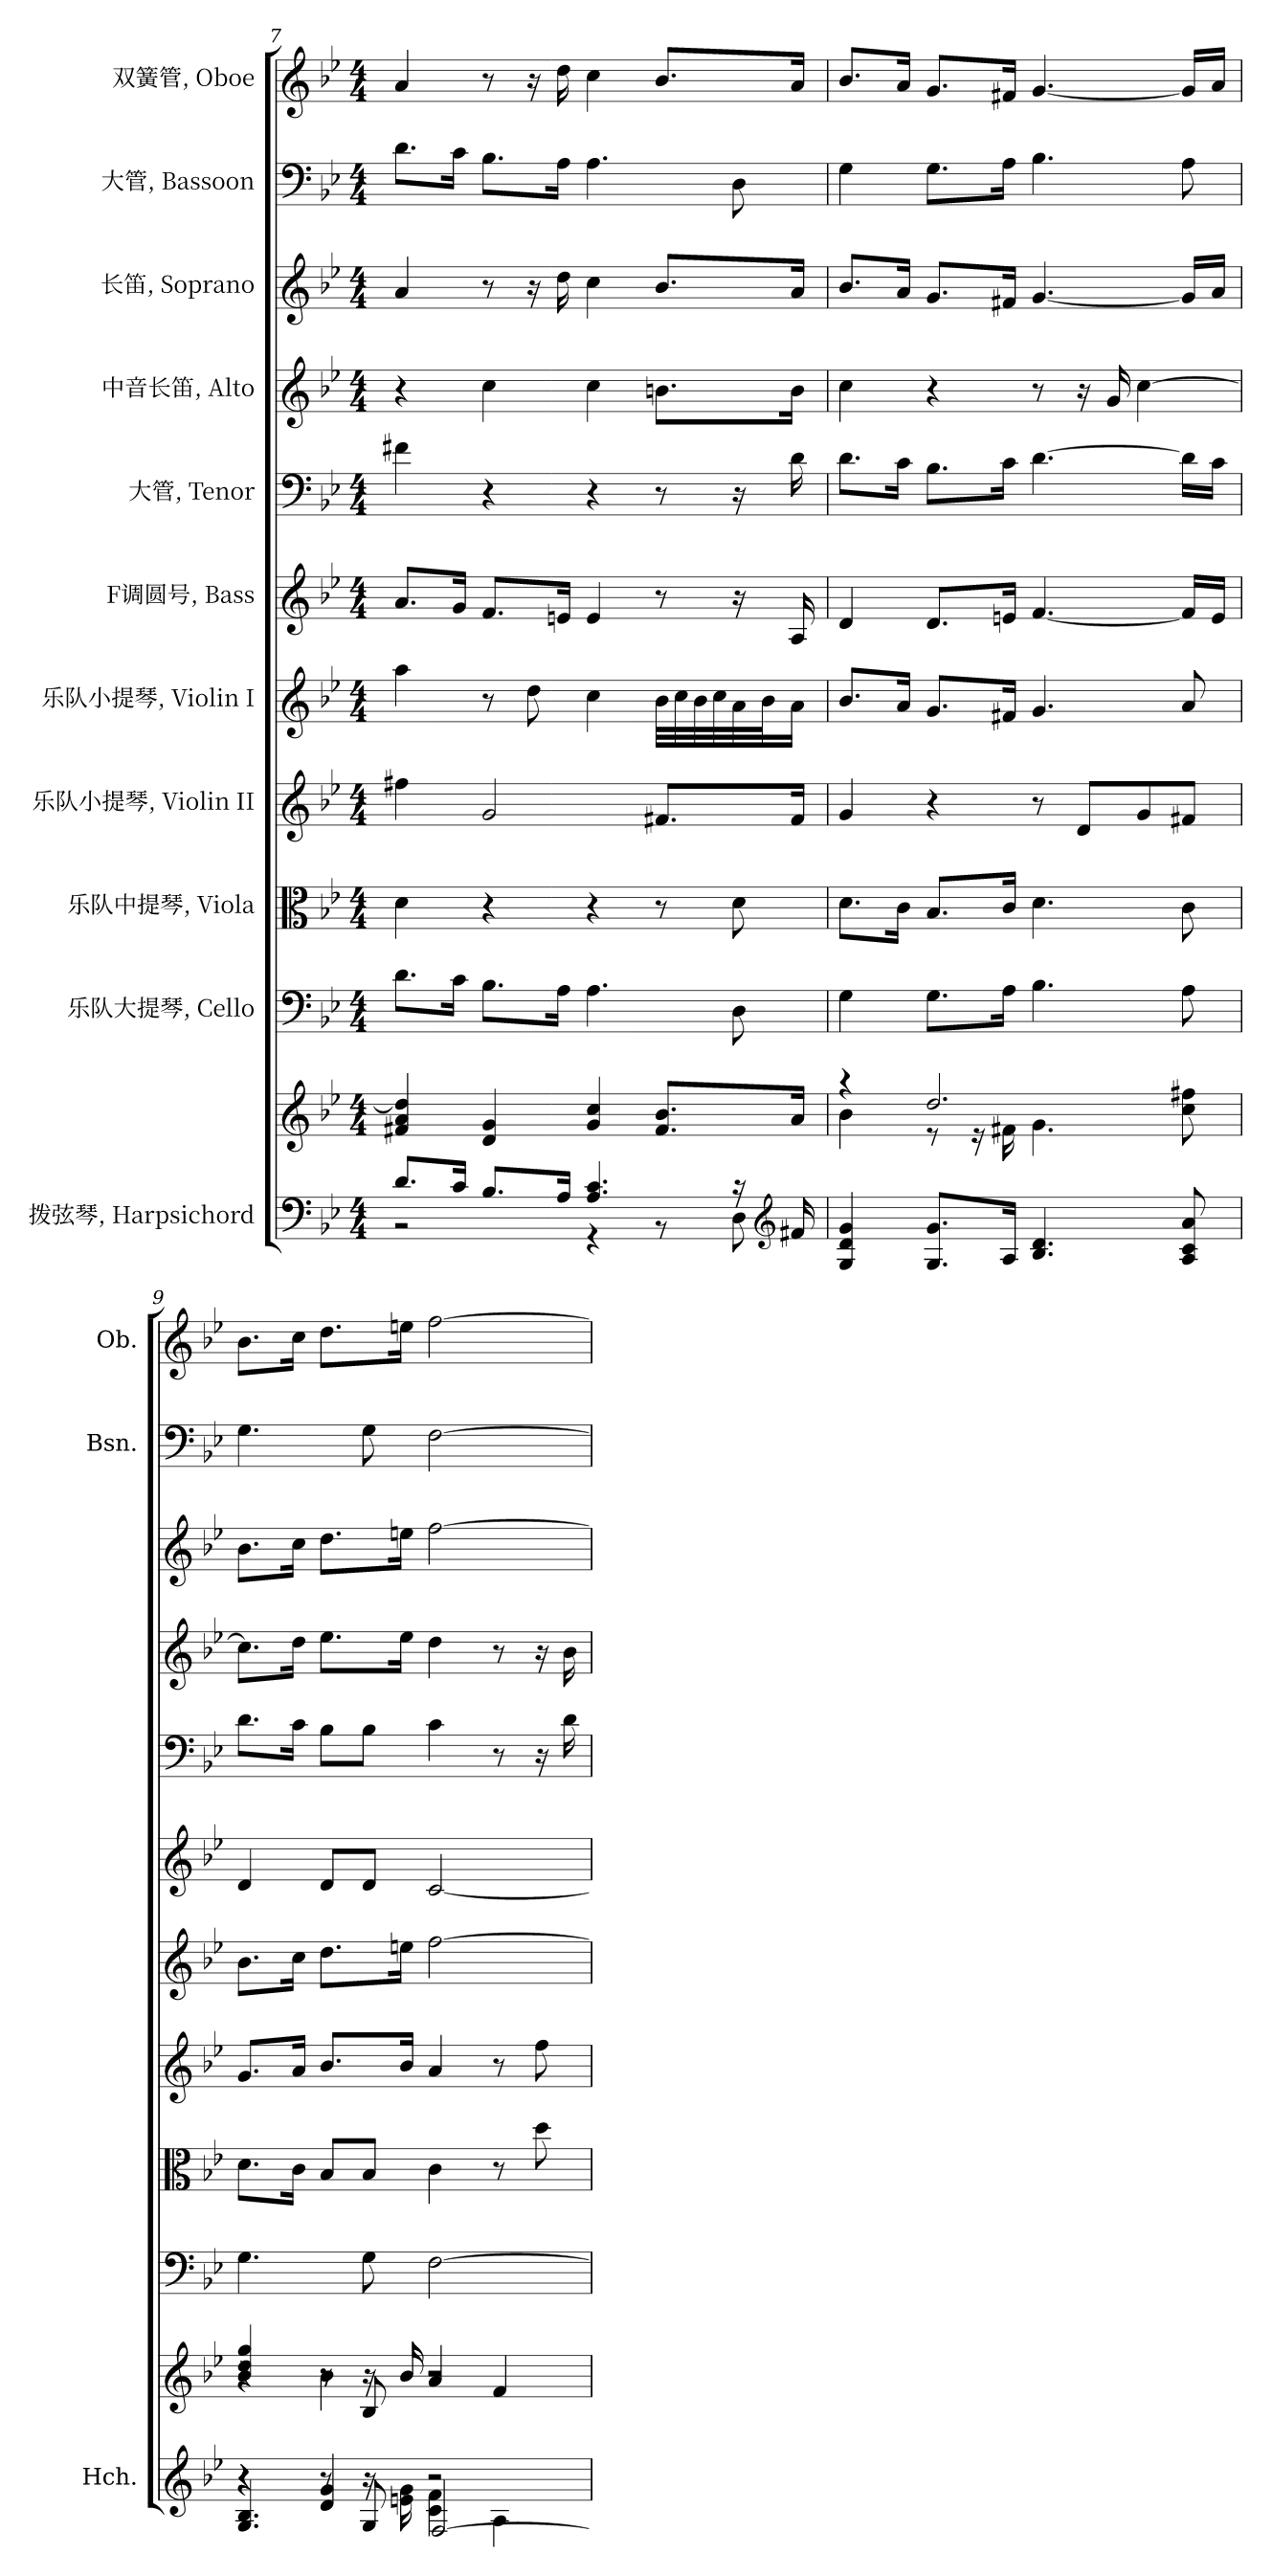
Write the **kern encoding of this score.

**kern	**kern	**kern	**kern	**kern	**kern	**kern	**kern	**kern	**kern	**kern	**kern
*part11	*part11	*part10	*part9	*part8	*part7	*part6	*part5	*part4	*part3	*part2	*part1
*staff12	*staff11	*staff10	*staff9	*staff8	*staff7	*staff6	*staff5	*staff4	*staff3	*staff2	*staff1
*I"拨弦琴, Harpsichord	*	*I"乐队大提琴, Cello	*I"乐队中提琴, Viola	*I"乐队小提琴, Violin II	*I"乐队小提琴, Violin I	*I"F调圆号, Bass	*I"大管, Tenor	*I"中音长笛, Alto	*I"长笛, Soprano	*I"大管, Bassoon	*I"双簧管, Oboe
*I'Hch.	*	*	*	*	*	*	*	*	*	*I'Bsn.	*I'Ob.
!!LO:PB:g=z
*clefF4	*clefG2	*clefF4	*clefC3	*clefG2	*clefG2	*clefG2	*clefF4	*clefG2	*clefG2	*clefF4	*clefG2
*	*	*	*	*	*	*ITrd4c7	*	*ITrd3c5	*	*	*
*k[b-e-]	*k[b-e-]	*k[b-e-]	*k[b-e-]	*k[b-e-]	*k[b-e-]	*k[b-e-a-]	*k[b-e-]	*k[b-]	*k[b-e-]	*k[b-e-]	*k[b-e-]
*M4/4	*M4/4	*M4/4	*M4/4	*M4/4	*M4/4	*M4/4	*M4/4	*M4/4	*M4/4	*M4/4	*M4/4
=7	=7	=7	=7	=7	=7	=7	=7	=7	=7	=7	=7
*^	*	*	*	*	*	*	*	*	*	*	*
8.d/L	2r	4f#X/ 4a/ 4dd/]	8.d\L	4d\	4ff#X\	4aa\	8.d/L	4f#X\	4r	4a/	8.d\L	4a/
16c/Jk	.	.	16c\Jk	.	.	.	16c/Jk	.	.	.	16c\Jk	.
8.B-/L	.	4d/ 4g/	8.B-\L	4r	2g/	8r	8.B-/L	4r	4g\	8r	8.B-\L	8r
.	.	.	.	.	.	8dd\	.	.	.	16r	.	16r
16A/Jk	.	.	16A\Jk	.	.	.	16An/Jk	.	.	16dd\	16A\Jk	16dd\
4.A/ 4.c/	4r	4g/ 4cc/	4.A\	4r	.	4cc\	4A/	4r	4g\	4cc\	4.A\	4cc\
.	8r	8.f#/ 8.b-/L	.	8r	8.f#X/L	32b-\LLL	8r	8r	8.f#X\L	8.b-/L	.	8.b-/L
.	.	.	.	.	.	32cc\	.	.	.	.	.	.
.	.	.	.	.	.	32b-\	.	.	.	.	.	.
.	.	.	.	.	.	32cc\	.	.	.	.	.	.
16r	8D\	.	8D\	8d\	.	32a\	16r	16r	.	.	8D\	.
.	.	.	.	.	.	32b-\J	.	.	.	.	.	.
*clefG2	*	*	*	*	*	*	*	*	*	*	*	*
16f#X/	.	16a/Jk	.	.	16f#/Jk	16a\JJ	16D/	16d\	16f#\Jk	16a/Jk	.	16a/Jk
*v	*v	*	*	*	*	*	*	*	*	*	*	*
=8	=8	=8	=8	=8	=8	=8	=8	=8	=8	=8	=8
*	*^	*	*	*	*	*	*	*	*	*	*
4G/ 4d/ 4g/	4r	4b-\	4G\	8.d\L	4g/	8.b-/L	4G/	8.d\L	4g\	8.b-/L	4G\	8.b-/L
.	.	.	.	16c\Jk	.	16a/Jk	.	16c\Jk	.	16a/Jk	.	16a/Jk
8.G/ 8.g/L	2.dd/	8r	8.G\L	8.B-/L	4r	8.g/L	8.G/L	8.B-\L	4r	8.g/L	8.G\L	8.g/L
.	.	16r	.	.	.	.	.	.	.	.	.	.
16A/Jk	.	16f#X\	16A\Jk	16c/Jk	.	16f#X/Jk	16An/Jk	16c\Jk	.	16f#X/Jk	16A\Jk	16f#X/Jk
4.B-/ 4.d/	.	4.g\	4.B-\	4.d\	8r	4.g/	[4.B-/	[4.d\	8r	[4.g/	4.B-\	[4.g/
.	.	.	.	.	8d/L	.	.	.	16r	.	.	.
.	.	.	.	.	.	.	.	.	16d/	.	.	.
.	.	.	.	.	8g/	.	.	.	[4g\	.	.	.
8A/ 8c/ 8a/	.	8cc\ 8ff#X\	8A\	8c\	8f#X/J	8a/	16B-/LL]	16d\LL]	.	16g/LL]	8A\	16g/LL]
.	.	.	.	.	.	.	16A/JJ	16c\JJ	.	16a/JJ	.	16a/JJ
!!LO:PB:g=z
=9	=9	=9	=9	=9	=9	=9	=9	=9	=9	=9	=9	=9
*^	*	*^	*	*	*	*	*	*	*	*	*	*
*	*^	*	*	*	*	*	*	*	*	*	*	*	*	*
4r	4r	4.G/ 4.B-/	4b-/ 4dd/ 4gg/	4r	4r	4.G\	8.d\L	8.g/L	8.b-\L	4G/	8.d\L	8.g\L]	8.b-\L	4.G\	8.b-\L
.	.	.	.	.	.	.	16c\Jk	16a/Jk	16cc\Jk	.	16c\Jk	16a\Jk	16cc\Jk	.	16cc\Jk
4d/ 4g/	8r	.	8r	4b-\	8r	.	8B-/L	8.b-/L	8.dd\L	8G/L	8B-\L	8.b-\L	8.dd\L	.	8.dd\L
.	16r	8G/	16r	.	8B-/	8G\	8B-/J	.	.	8G/J	8B-\J	.	.	8G\	.
.	16en\ 16g\	.	16b-/	.	.	.	.	16b-/Jk	16een\Jk	.	.	16b-\Jk	16een\Jk	.	16een\Jk
2r	4c\ 4f\	[2F/	4a/	2r	2r	[2F\	4c\	4a/	[2ff\	[2F/	4c\	4a\	[2ff\	[2F\	[2ff\
.	4A\	.	4f/	.	.	.	8r	8r	.	.	8r	8r	.	.	.
.	.	.	.	.	.	.	8dd\	8ff\	.	.	16r	16r	.	.	.
.	.	.	.	.	.	.	.	.	.	.	16d\	16f\	.	.	.
*v	*v	*v	*	*	*	*	*	*	*	*	*	*	*	*	*
*	*v	*v	*v	*	*	*	*	*	*	*	*	*	*
=	=	=	=	=	=	=	=	=	=	=	=
*-	*-	*-	*-	*-	*-	*-	*-	*-	*-	*-	*-
